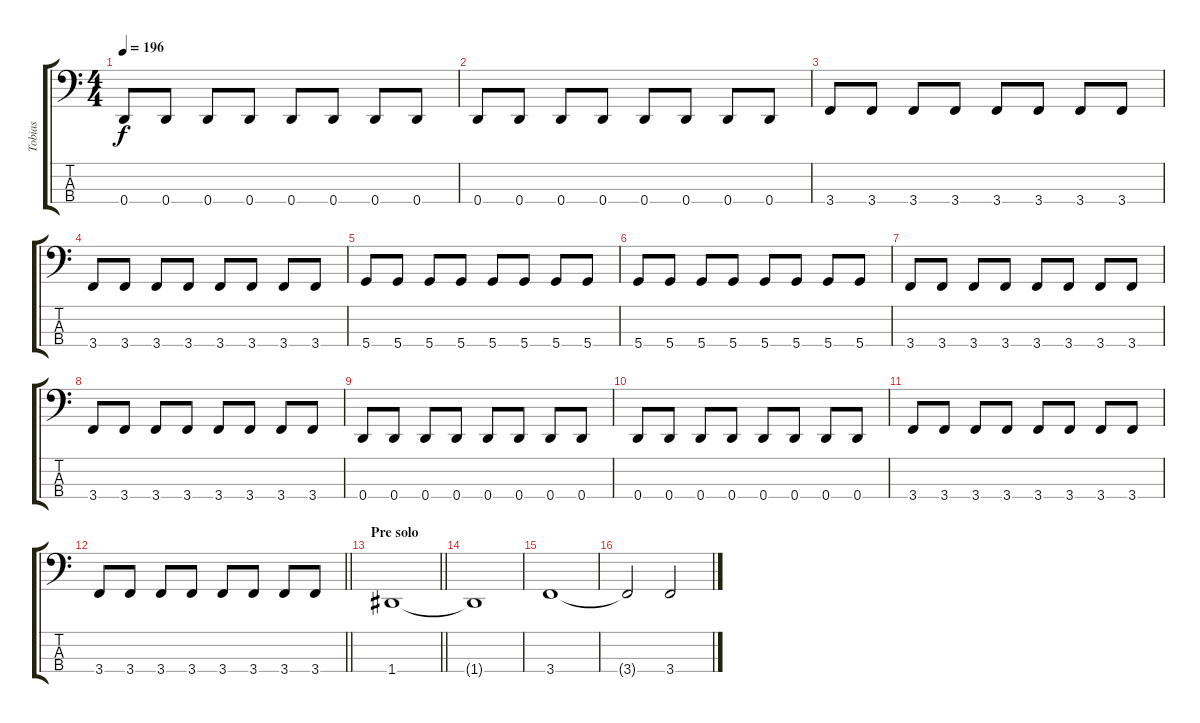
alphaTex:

\track ("Tobias" "Tobias") {instrument electricbasspick}
\staff {score tabs}
\tuning (G2 D2 A1 D1) {hide}
\ts (4 4)
\tempo 196
\clef f4
\ks c
0.4.8{dy f} 0.4.8 0.4.8 0.4.8 0.4.8 0.4.8 0.4.8 0.4.8 |
0.4.8 0.4.8 0.4.8 0.4.8 0.4.8 0.4.8 0.4.8 0.4.8 |
3.4.8 3.4.8 3.4.8 3.4.8 3.4.8 3.4.8 3.4.8 3.4.8 |
3.4.8 3.4.8 3.4.8 3.4.8 3.4.8 3.4.8 3.4.8 3.4.8 |
5.4.8 5.4.8 5.4.8 5.4.8 5.4.8 5.4.8 5.4.8 5.4.8 |
5.4.8 5.4.8 5.4.8 5.4.8 5.4.8 5.4.8 5.4.8 5.4.8 |
3.4.8 3.4.8 3.4.8 3.4.8 3.4.8 3.4.8 3.4.8 3.4.8 |
3.4.8 3.4.8 3.4.8 3.4.8 3.4.8 3.4.8 3.4.8 3.4.8 |
0.4.8 0.4.8 0.4.8 0.4.8 0.4.8 0.4.8 0.4.8 0.4.8 |
0.4.8 0.4.8 0.4.8 0.4.8 0.4.8 0.4.8 0.4.8 0.4.8 |
3.4.8 3.4.8 3.4.8 3.4.8 3.4.8 3.4.8 3.4.8 3.4.8 |
\barLineRight lightlight
3.4.8 3.4.8 3.4.8 3.4.8 3.4.8 3.4.8 3.4.8 3.4.8 |
\section ("" "Pre solo")
\barLineRight lightlight
1.4.1 |
1.4{t}.1 |
3.4.1 |
3.4{t}.2 3.4.2
